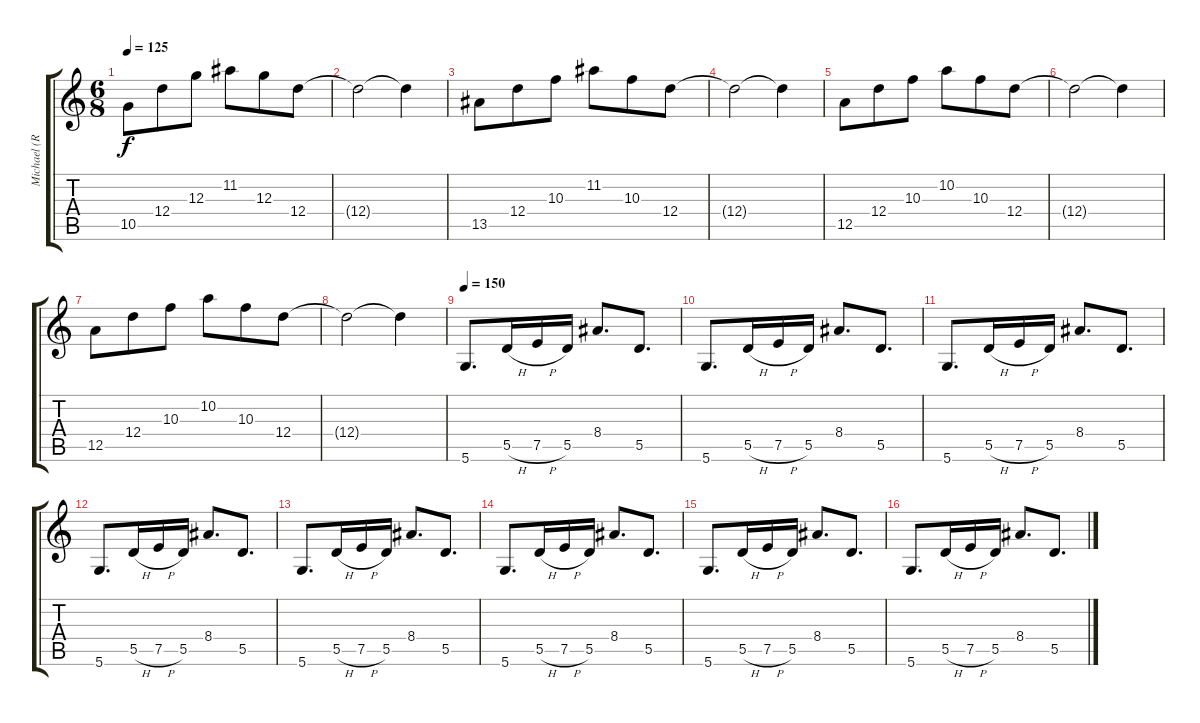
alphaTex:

\track ("Michael (Rhythm Guitar Clean)" "Michael (R") {instrument electricguitarjazz}
\staff {score tabs}
\tuning (E4 B3 G3 D3 A2 D2) {hide}
\ts (6 8)
\tempo 125
\clef g2
\ks c
10.5.8{dy f} 12.4.8 12.3.8 11.2.8 12.3.8 12.4.8 |
12.4{t}.2 12.4{t}.4 |
13.5.8 12.4.8 10.3.8 11.2.8 10.3.8 12.4.8 |
12.4{t}.2 12.4{t}.4 |
12.5.8 12.4.8 10.3.8 10.2.8 10.3.8 12.4.8 |
12.4{t}.2 12.4{t}.4 |
12.5.8 12.4.8 10.3.8 10.2.8 10.3.8 12.4.8 |
12.4{t}.2 12.4{t}.4 |
\tempo 150
5.6.8{d} 5.5{h}.16 7.5{h}.16 5.5.16 8.4.8{d} 5.5.8{d} |
5.6.8{d} 5.5{h}.16 7.5{h}.16 5.5.16 8.4.8{d} 5.5.8{d} |
5.6.8{d} 5.5{h}.16 7.5{h}.16 5.5.16 8.4.8{d} 5.5.8{d} |
5.6.8{d} 5.5{h}.16 7.5{h}.16 5.5.16 8.4.8{d} 5.5.8{d} |
5.6.8{d} 5.5{h}.16 7.5{h}.16 5.5.16 8.4.8{d} 5.5.8{d} |
5.6.8{d} 5.5{h}.16 7.5{h}.16 5.5.16 8.4.8{d} 5.5.8{d} |
5.6.8{d} 5.5{h}.16 7.5{h}.16 5.5.16 8.4.8{d} 5.5.8{d} |
5.6.8{d} 5.5{h}.16 7.5{h}.16 5.5.16 8.4.8{d} 5.5.8{d}
